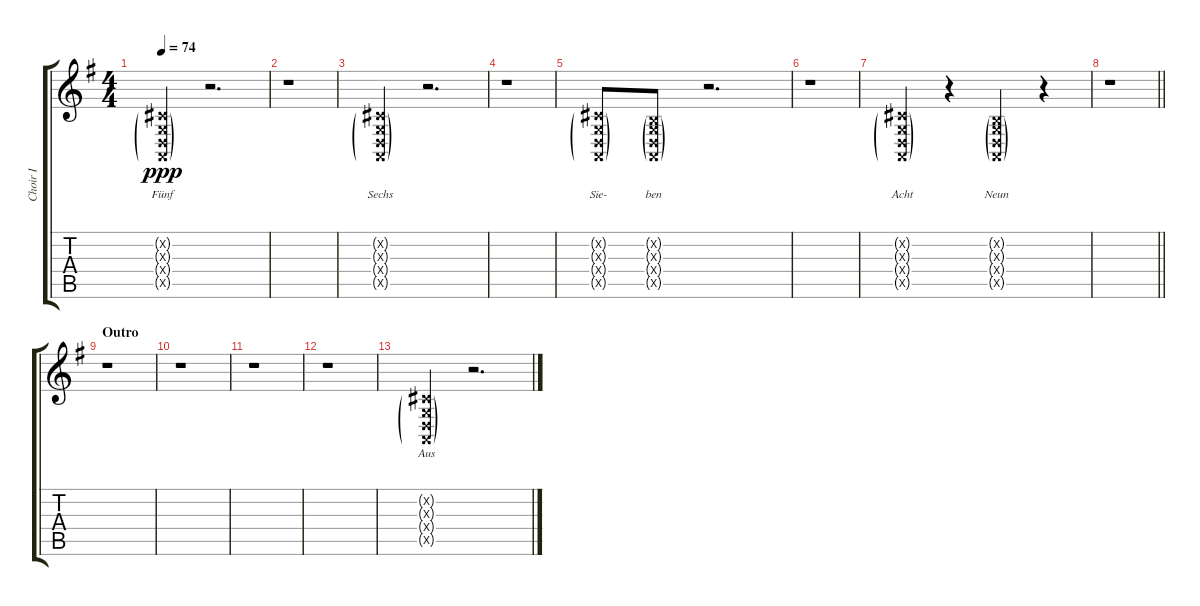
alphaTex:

\track ("Choir I" "Choir I") {instrument lead6voice}
\staff {score tabs}
\tuning (E4 B3 G3 D3 A2 E2) {hide}
\ts (4 4)
\tempo 74
\clef g2
\ks eminor
(2.2{g x} 0.3{g x} 0.4{g x} 0.5{g x}).4{lyrics (0 "") lyrics (1 "Fünf") lyrics (2 "") lyrics (3 "") lyrics (4 "") dy ppp} r.2{d} |
r.1 |
(2.2{g x} 0.3{g x} 0.4{g x} 0.5{g x}).4{lyrics (0 "") lyrics (1 "Sechs") lyrics (2 "") lyrics (3 "") lyrics (4 "")} r.2{d} |
r.1 |
(2.2{g x} 0.3{g x} 0.4{g x} 0.5{g x}).8{lyrics (0 "") lyrics (1 "Sie-") lyrics (2 "") lyrics (3 "") lyrics (4 "")} (0.2{g x} 0.3{g x} 0.4{g x} 0.5{g x}).8{lyrics (0 "") lyrics (1 "ben") lyrics (2 "") lyrics (3 "") lyrics (4 "")} r.2{d} |
r.1 |
(2.2{g x} 0.3{g x} 0.4{g x} 0.5{g x}).4{lyrics (0 "") lyrics (1 "Acht") lyrics (2 "") lyrics (3 "") lyrics (4 "")} r.4 (0.2{g x} 0.3{g x} 0.4{g x} 0.5{g x}).4{lyrics (0 "") lyrics (1 "Neun") lyrics (2 "") lyrics (3 "") lyrics (4 "")} r.4 |
\barLineRight lightlight
r.1 |
\section ("" "Outro")
r.1 |
r.1 |
r.1 |
r.1 |
(2.2{g x} 0.3{g x} 0.4{g x} 0.5{g x}).4{lyrics (0 "") lyrics (1 "Aus") lyrics (2 "") lyrics (3 "") lyrics (4 "")} r.2{d}
